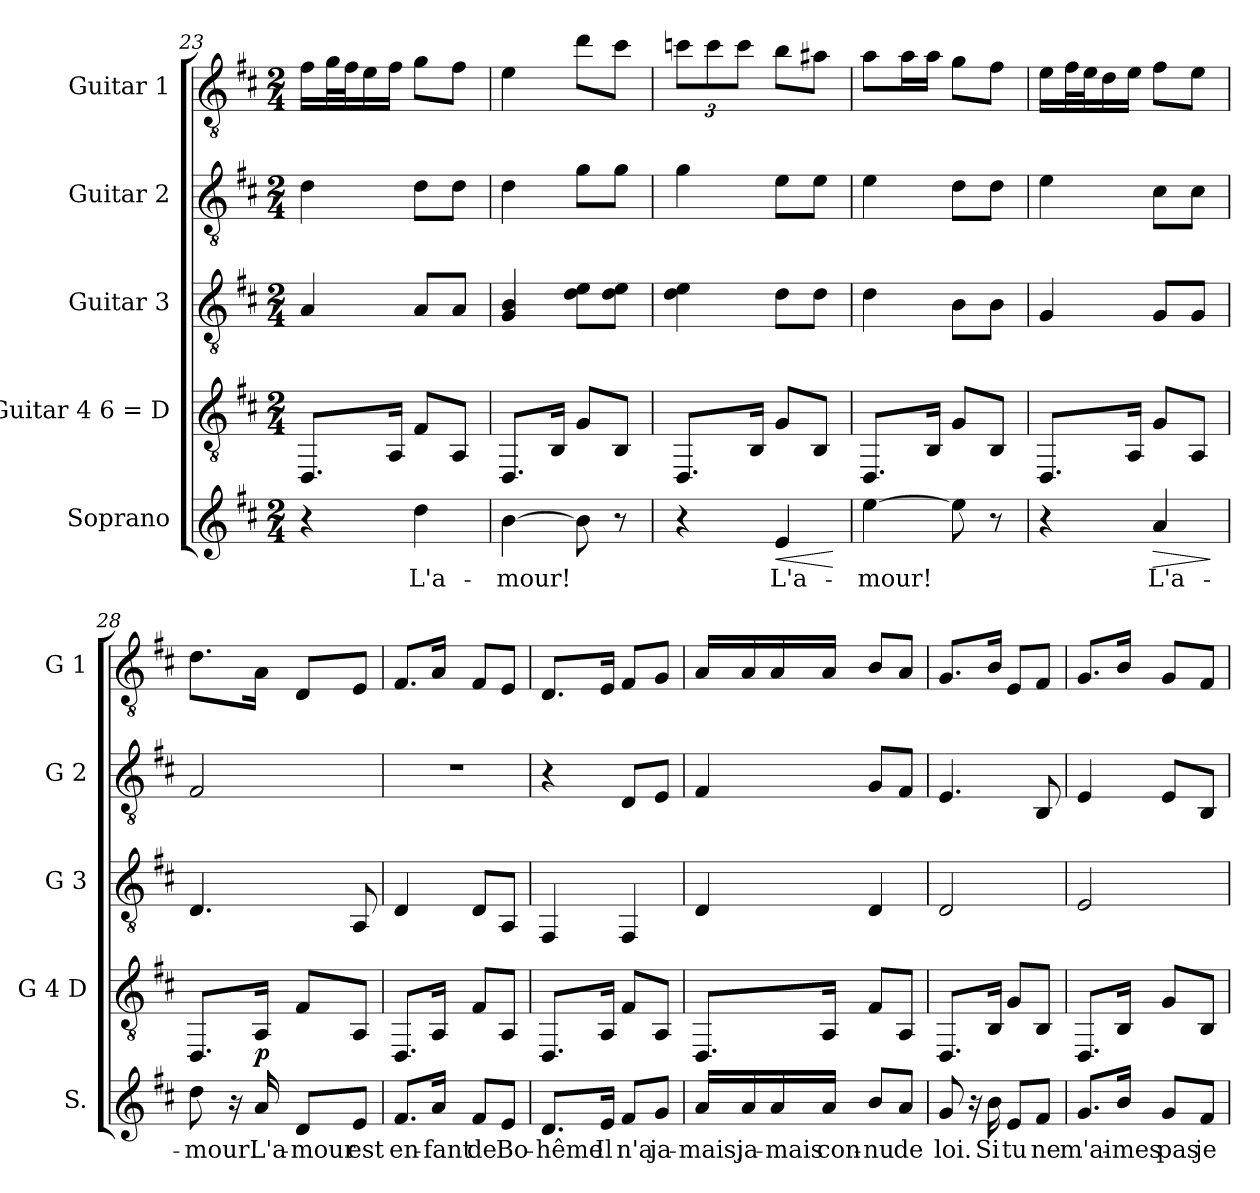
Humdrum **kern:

**kern	**text	**dynam	**kern	**kern	**kern	**kern
*part5	*part5	*part5	*part4	*part3	*part2	*part1
*staff5	*staff5	*staff5	*staff4	*staff3	*staff2	*staff1
*I"Soprano	*	*	*I"Guitar 4 6 = D	*I"Guitar 3	*I"Guitar 2	*I"Guitar 1
*I'S.	*	*	*I'G 4 D	*I'G 3	*I'G 2	*I'G 1
*clefG2	*	*	*clefGv2	*clefGv2	*clefGv2	*clefGv2
*k[f#c#]	*	*	*k[f#c#]	*k[f#c#]	*k[f#c#]	*k[f#c#]
*M2/4	*	*	*M2/4	*M2/4	*M2/4	*M2/4
=23	=23	=23	=23	=23	=23	=23
4r	.	.	8.DD/L	4A/	4d\	16f#\LL
.	.	.	.	.	.	32g\L
.	.	.	.	.	.	32f#\J
.	.	.	.	.	.	16e\
.	.	.	16AA/Jk	.	.	16f#\JJ
!	!LO:LY:b	!	!	!	!	!
4dd\	L'a-	.	8F#/L	8A/L	8d\L	8g\L
.	.	.	8AA/J	8A/J	8d\J	8f#\J
=24	=24	=24	=24	=24	=24	=24
!	!LO:LY:b	!	!	!	!	!
[4b\	-mour!	.	8.DD/L	4G/ 4B/	4d\	4e\
.	.	.	16BB/Jk	.	.	.
8b\]	.	.	8G/L	8d\ 8e\L	8g\L	8dd\L
8r	.	.	8BB/J	8d\ 8e\J	8g\J	8cc#\J
=25	=25	=25	=25	=25	=25	=25
*	*	*	*	*	*	*Xbrackettup
4r	.	.	8.DD/L	4d\ 4e\	4g\	12ccn\L
.	.	.	.	.	.	12cc\
.	.	.	.	.	.	12cc\J
.	.	.	16BB/Jk	.	.	.
!	!LO:LY:b	!LO:HP:b	!	!	!	!
4e/	L'a-	<	8G/L	8d\L	8e\L	8b\L
.	.	.	8BB/J	8d\J	8e\J	8a#X\J
.	.	[	.	.	.	.
=26	=26	=26	=26	=26	=26	=26
!	!LO:LY:b	!	!	!	!	!
[4ee\	-mour!	.	8.DD/L	4d\	4e\	8a\L
.	.	.	.	.	.	16a\L
.	.	.	16BB/Jk	.	.	16a\JJ
8ee\]	.	.	8G/L	8B\L	8d\L	8g\L
8r	.	.	8BB/J	8B\J	8d\J	8f#\J
!!LO:LB:g=z
=27	=27	=27	=27	=27	=27	=27
4r	.	.	8.DD/L	4G/	4e\	16e\LL
.	.	.	.	.	.	32f#\L
.	.	.	.	.	.	32e\J
.	.	.	.	.	.	16d\
.	.	.	16AA/Jk	.	.	16e\JJ
!	!LO:LY:b	!LO:HP:b	!	!	!	!
4a/	L'a-	>	8G/L	8G/L	8c#\L	8f#\L
.	.	.	8AA/J	8G/J	8c#\J	8e\J
.	.	]	.	.	.	.
=28	=28	=28	=28	=28	=28	=28
!	!LO:LY:b	!	!	!	!	!
8dd\	-mour!	.	8.DD/L	4.D/	2F#/	8.d\L
16r	.	.	.	.	.	.
!	!LO:LY:b	!LO:DY:b	!	!	!	!
16a/	L'a-	p	16AA/Jk	.	.	16A\Jk
!	!LO:LY:b	!	!	!	!	!
8d/L	-mour	.	8F#/L	.	.	8D/L
!	!LO:LY:b	!	!	!	!	!
8e/J	est	.	8AA/J	8AA/	.	8E/J
=29	=29	=29	=29	=29	=29	=29
!	!LO:LY:b	!	!	!	!	!
8.f#/L	en-	.	8.DD/L	4D/	2r	8.F#/L
!	!LO:LY:b	!	!	!	!	!
16a/Jk	-fant	.	16AA/Jk	.	.	16A/Jk
!	!LO:LY:b	!	!	!	!	!
8f#/L	de	.	8F#/L	8D/L	.	8F#/L
!	!LO:LY:b	!	!	!	!	!
8e/J	Bo-	.	8AA/J	8AA/J	.	8E/J
=30	=30	=30	=30	=30	=30	=30
!	!LO:LY:b	!	!	!	!	!
8.d/L	-hême	.	8.DD/L	4FF#/	4r	8.D/L
!	!LO:LY:b	!	!	!	!	!
16e/Jk	Il	.	16AA/Jk	.	.	16E/Jk
!	!LO:LY:b	!	!	!	!	!
8f#/L	n'a	.	8F#/L	4FF#/	8D/L	8F#/L
!	!LO:LY:b	!	!	!	!	!
8g/J	ja-	.	8AA/J	.	8E/J	8G/J
=31	=31	=31	=31	=31	=31	=31
!	!LO:LY:b	!	!	!	!	!
16a/LL	-mais,	.	8.DD/L	4D/	4F#/	16A/LL
!	!LO:LY:b	!	!	!	!	!
16a/	ja-	.	.	.	.	16A/
!	!LO:LY:b	!	!	!	!	!
16a/	-mais	.	.	.	.	16A/
!	!LO:LY:b	!	!	!	!	!
16a/JJ	con-	.	16AA/Jk	.	.	16A/JJ
!	!LO:LY:b	!	!	!	!	!
8b/L	-nu	.	8F#/L	4D/	8G/L	8B/L
!	!LO:LY:b	!	!	!	!	!
8a/J	de	.	8AA/J	.	8F#/J	8A/J
!!LO:PB:g=z
=32	=32	=32	=32	=32	=32	=32
!	!LO:LY:b	!	!	!	!	!
8g/	loi.	.	8.DD/L	2D/	4.E/	8.G/L
16r	.	.	.	.	.	.
!	!LO:LY:b	!	!	!	!	!
16b\	Si	.	16BB/Jk	.	.	16B/Jk
!	!LO:LY:b	!	!	!	!	!
8e/L	tu	.	8G/L	.	.	8E/L
!	!LO:LY:b	!	!	!	!	!
8f#/J	ne	.	8BB/J	.	8BB/	8F#/J
=33	=33	=33	=33	=33	=33	=33
!	!LO:LY:b	!	!	!	!	!
8.g/L	m'ai-	.	8.DD/L	2E/	4E/	8.G/L
!	!LO:LY:b	!	!	!	!	!
16b/Jk	-mes	.	16BB/Jk	.	.	16B/Jk
!	!LO:LY:b	!	!	!	!	!
8g/L	pas	.	8G/L	.	8E/L	8G/L
!	!LO:LY:b	!	!	!	!	!
8f#/J	je	.	8BB/J	.	8BB/J	8F#/J
=	=	=	=	=	=	=
*-	*-	*-	*-	*-	*-	*-
